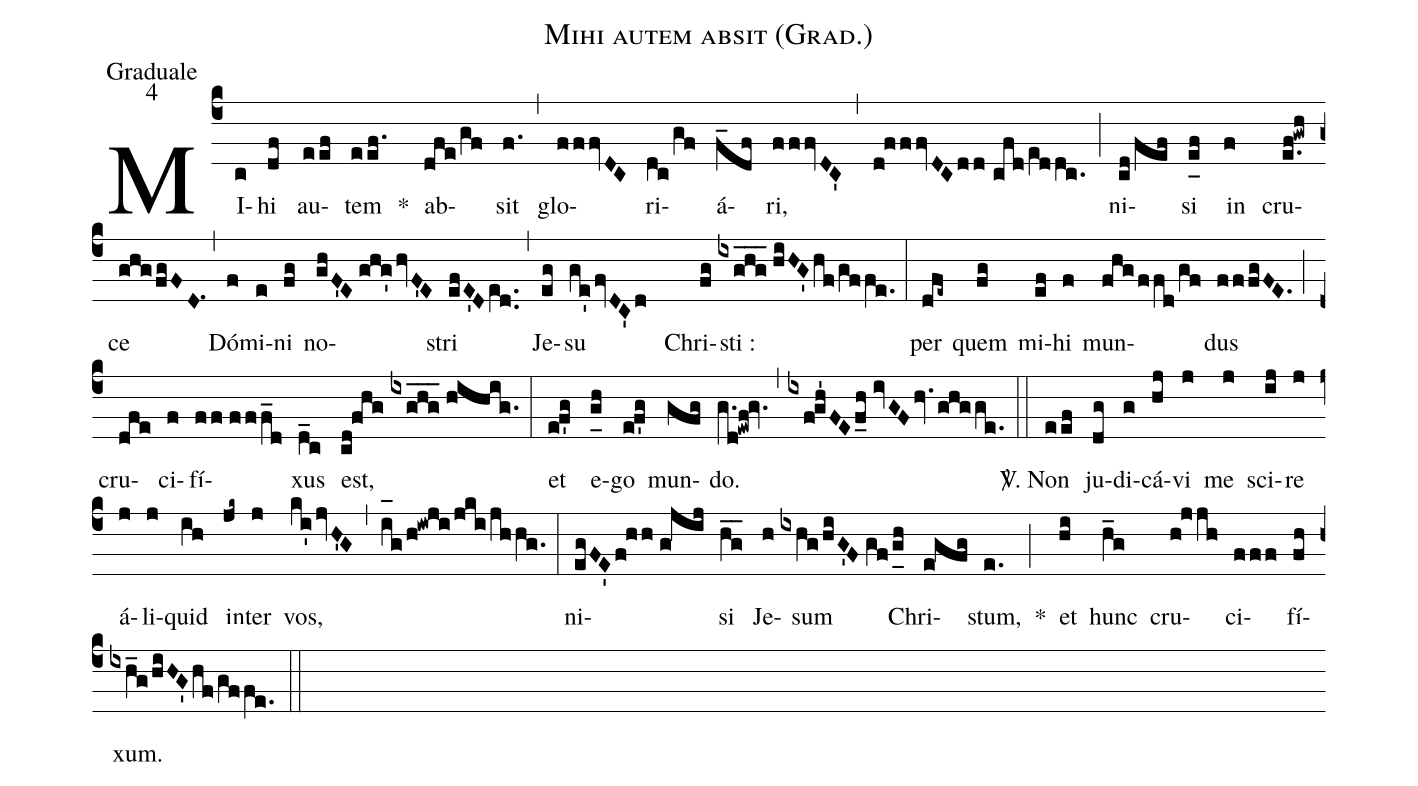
name:Mihi autem absit (Grad.);
office-part:Graduale;
mode:4;
%%
(c4) MI(c)hi(df) au(eef)tem(eef.) *() ab(dfe/gf)sit(f.) (,) glo(fffvDC)ri(dc/gf)á(f_df)ri,(fffvDC') (,) (d!fffvDCdd//cfd/e[ll:1]ddc.) (;) ni(cd/fef)si(e_[uh:l]f) in(f) cru(e.f!gwh)ce(ghgfgFD.1) (,) Dó(f)mi(e)ni(fg) no(ghF'E//ghg'hvF'E)stri(efE'De[ll:1]d..) (,) Je(eg)su(ge'fvDC'd) <clear>Chri(fg)sti :(ixghg___//hiHG'hf/gffe.) (:) per(dfe~) quem(fg) mi(ef)hi(f) mun(fhgffd/gf)dus(fffgFE.) (;) cru(dfe)ci(f)fí(ff//fff_d)xus(d_c) est,(cd!fhg//ixghg___//hihig.) (:) et(ef'g) e(g_[uh:l]h)go(ef'g) mun(gfg)do.(g.d!ewf!gv.) (,) (ixf!gh'FEf_h//ivGFhv.ghgge.) (::) <sp>V/</sp>. Non(eef) ju(dg)di(g)cá(hj)vi(j) me(j) sci(ij)re(j) á(j)li(j)quid(ih) in(jk~)ter(j) vos,(ki'jvH'G) (,) (i_[oh:h]g/h!iwji/jki/jhhg.) (:) ni(egFE'f!hh//g!jij)si(hg__) Je(h)sum(ixhg/hiG'F//gf/g_[uh:l]h) Chri(e!gfg)stum,(e.) *(;) et(hi) hunc(h_g) cru(h!jjh)ci(fff)fí(fh)xum.(ixh_g/hiHG'hf/gffe.) (::)
